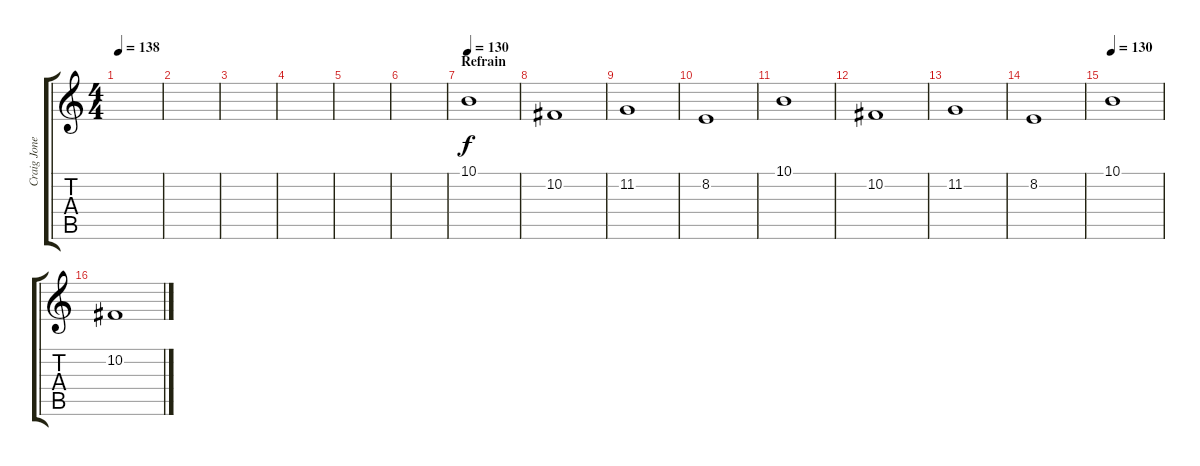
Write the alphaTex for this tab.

\track ("Craig Jones" "Craig Jone") {instrument sitar}
\staff {score tabs}
\tuning (Db4 Ab3 E3 B2 Gb2 B1) {hide}
\ts (4 4)
\tempo 138
\clef g2
\ks c
|
|
|
|
|
|
\section ("" "Refrain")
\tempo 130
10.1.1 |
10.2.1 |
11.2.1 |
8.2.1 |
10.1.1 |
10.2.1 |
11.2.1 |
8.2.1 |
\tempo 130
10.1.1 |
10.2.1
